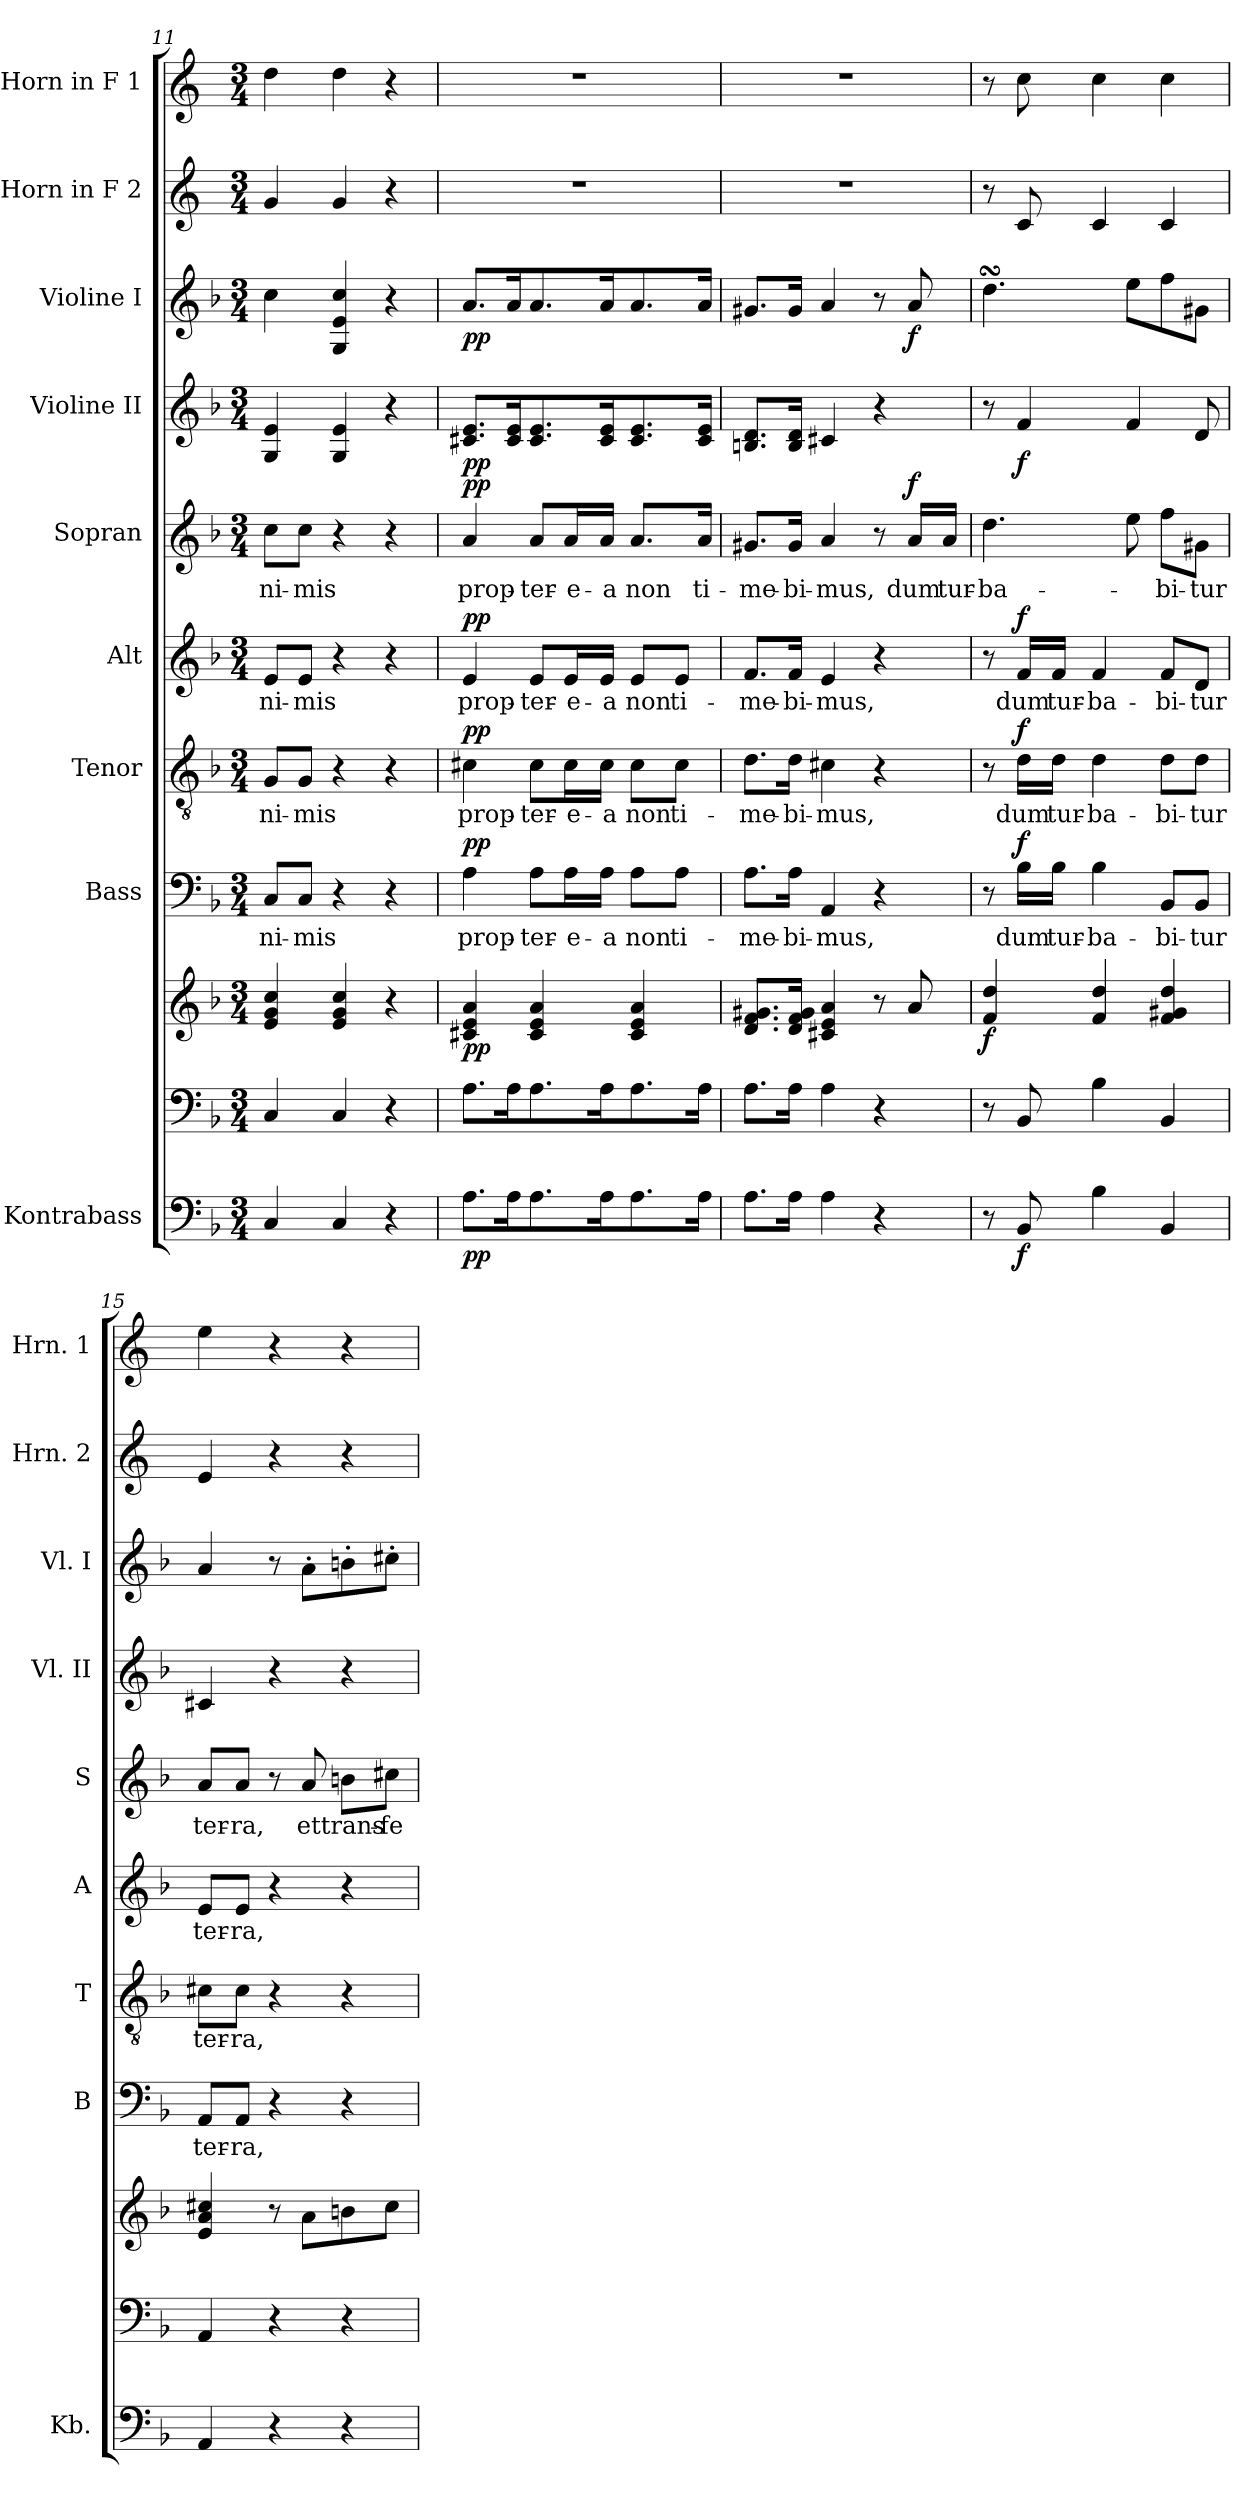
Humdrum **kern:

**kern	**dynam	**kern	**kern	**dynam	**kern	**text	**dynam	**kern	**text	**dynam	**kern	**text	**dynam	**kern	**text	**dynam	**kern	**dynam	**kern	**dynam	**kern	**kern
*part10	*part10	*part9	*part9	*part9	*part8	*part8	*part8	*part7	*part7	*part7	*part6	*part6	*part6	*part5	*part5	*part5	*part4	*part4	*part3	*part3	*part2	*part1
*staff11	*staff11	*staff10	*staff9	*staff9/10	*staff8	*staff8	*staff8	*staff7	*staff7	*staff7	*staff6	*staff6	*staff6	*staff5	*staff5	*staff5	*staff4	*staff4	*staff3	*staff3	*staff2	*staff1
*I"Kontrabass	*	*	*	*	*I"Bass	*	*	*I"Tenor	*	*	*I"Alt	*	*	*I"Sopran	*	*	*I"Violine II	*	*I"Violine I	*	*I"Horn in F 2	*I"Horn in F 1
*I'Kb.	*	*	*	*	*I'B	*	*	*I'T	*	*	*I'A	*	*	*I'S	*	*	*I'Vl. II	*	*I'Vl. I	*	*I'Hrn. 2	*I'Hrn. 1
!!LO:PB:g=z
*clefF4	*	*clefF4	*clefG2	*	*clefF4	*	*	*clefGv2	*	*	*clefG2	*	*	*clefG2	*	*	*clefG2	*	*clefG2	*	*clefG2	*clefG2
*ITrd7c12	*	*	*	*	*	*	*	*	*	*	*	*	*	*	*	*	*	*	*	*	*ITrd4c7	*ITrd4c7
*k[b-]	*	*k[b-]	*k[b-]	*	*k[b-]	*	*	*k[b-]	*	*	*k[b-]	*	*	*k[b-]	*	*	*k[b-]	*	*k[b-]	*	*k[b-]	*k[b-]
*F:	*	*F:	*F:	*	*F:	*	*	*F:	*	*	*F:	*	*	*F:	*	*	*F:	*	*F:	*	*F:	*F:
*M3/4	*	*M3/4	*M3/4	*	*M3/4	*	*	*M3/4	*	*	*M3/4	*	*	*M3/4	*	*	*M3/4	*	*M3/4	*	*M3/4	*M3/4
=11	=11	=11	=11	=11	=11	=11	=11	=11	=11	=11	=11	=11	=11	=11	=11	=11	=11	=11	=11	=11	=11	=11
!	!	!	!	!	!	!LO:LY:b	!	!	!LO:LY:b	!	!	!LO:LY:b	!	!	!LO:LY:b	!	!	!	!	!	!	!
4CC/	.	4C/	4e/ 4g/ 4cc/	.	8C/L	ni-	.	8G/L	ni-	.	8e/L	ni-	.	8cc\L	ni-	.	4G/ 4e/	.	4cc\	.	4c/	4g\
!	!	!	!	!	!	!LO:LY:b	!	!	!LO:LY:b	!	!	!LO:LY:b	!	!	!LO:LY:b	!	!	!	!	!	!	!
.	.	.	.	.	8C/J	-mis	.	8G/J	-mis	.	8e/J	-mis	.	8cc\J	-mis	.	.	.	.	.	.	.
4CC/	.	4C/	4e/ 4g/ 4cc/	.	4r	.	.	4r	.	.	4r	.	.	4r	.	.	4G/ 4e/	.	4G/ 4e/ 4cc/	.	4c/	4g\
4r	.	4r	4r	.	4r	.	.	4r	.	.	4r	.	.	4r	.	.	4r	.	4r	.	4r	4r
=12	=12	=12	=12	=12	=12	=12	=12	=12	=12	=12	=12	=12	=12	=12	=12	=12	=12	=12	=12	=12	=12	=12
!	!LO:DY:b	!	!	!LO:DY:b	!	!LO:LY:b	!LO:DY:a	!	!LO:LY:b	!LO:DY:a	!	!LO:LY:b	!LO:DY:a	!	!LO:LY:b	!LO:DY:a	!	!LO:DY:b	!	!LO:DY:b	!	!
8.AA\L	pp	8.A\L	4c#X/ 4e/ 4a/	pp	4A\	prop-	pp	4c#X\	prop-	pp	4e/	prop-	pp	4a/	prop-	pp	8.c#X/ 8.e/L	pp	8.a/L	pp	2.r	2.r
16AA\k	.	16A\k	.	.	.	.	.	.	.	.	.	.	.	.	.	.	16c#/ 16e/k	.	16a/k	.	.	.
!	!	!	!	!	!	!LO:LY:b	!	!	!LO:LY:b	!	!	!LO:LY:b	!	!	!LO:LY:b	!	!	!	!	!	!	!
8.AA\	.	8.A\	4c#/ 4e/ 4a/	.	8A\L	-ter-	.	8c#\L	-ter-	.	8e/L	-ter-	.	8a/L	-ter-	.	8.c#/ 8.e/	.	8.a/	.	.	.
!	!	!	!	!	!	!LO:LY:b	!	!	!LO:LY:b	!	!	!LO:LY:b	!	!	!LO:LY:b	!	!	!	!	!	!	!
.	.	.	.	.	16A\L	-e-	.	16c#\L	-e-	.	16e/L	-e-	.	16a/L	-e-	.	.	.	.	.	.	.
!	!	!	!	!	!	!LO:LY:b	!	!	!LO:LY:b	!	!	!LO:LY:b	!	!	!LO:LY:b	!	!	!	!	!	!	!
16AA\k	.	16A\k	.	.	16A\JJ	-a	.	16c#\JJ	-a	.	16e/JJ	-a	.	16a/JJ	-a	.	16c#/ 16e/k	.	16a/k	.	.	.
!	!	!	!	!	!	!LO:LY:b	!	!	!LO:LY:b	!	!	!LO:LY:b	!	!	!LO:LY:b	!	!	!	!	!	!	!
8.AA\	.	8.A\	4c#/ 4e/ 4a/	.	8A\L	non	.	8c#\L	non	.	8e/L	non	.	8.a/L	non	.	8.c#/ 8.e/	.	8.a/	.	.	.
!	!	!	!	!	!	!LO:LY:b	!	!	!LO:LY:b	!	!	!LO:LY:b	!	!	!	!	!	!	!	!	!	!
.	.	.	.	.	8A\J	ti-	.	8c#\J	ti-	.	8e/J	ti-	.	.	.	.	.	.	.	.	.	.
!	!	!	!	!	!	!	!	!	!	!	!	!	!	!	!LO:LY:b	!	!	!	!	!	!	!
16AA\Jk	.	16A\Jk	.	.	.	.	.	.	.	.	.	.	.	16a/Jk	ti-	.	16c#/ 16e/Jk	.	16a/Jk	.	.	.
=13	=13	=13	=13	=13	=13	=13	=13	=13	=13	=13	=13	=13	=13	=13	=13	=13	=13	=13	=13	=13	=13	=13
!	!	!	!	!	!	!LO:LY:b	!	!	!LO:LY:b	!	!	!LO:LY:b	!	!	!LO:LY:b	!	!	!	!	!	!	!
8.AA\L	.	8.A\L	8.d/ 8.f/ 8.g#X/L	.	8.A\L	-me-	.	8.d\L	-me-	.	8.f/L	-me-	.	8.g#X/L	-me-	.	8.Bn/ 8.d/L	.	8.g#X/L	.	2.r	2.r
!	!	!	!	!	!	!LO:LY:b	!	!	!LO:LY:b	!	!	!LO:LY:b	!	!	!LO:LY:b	!	!	!	!	!	!	!
16AA\Jk	.	16A\Jk	16d/ 16f/ 16g#/Jk	.	16A\Jk	-bi-	.	16d\Jk	-bi-	.	16f/Jk	-bi-	.	16g#/Jk	-bi-	.	16B/ 16d/Jk	.	16g#/Jk	.	.	.
!	!	!	!	!	!	!LO:LY:b	!	!	!LO:LY:b	!	!	!LO:LY:b	!	!	!LO:LY:b	!	!	!	!	!	!	!
4AA\	.	4A\	4c#X/ 4e/ 4a/	.	4AA/	-mus,	.	4c#X\	-mus,	.	4e/	-mus,	.	4a/	-mus,	.	4c#X/	.	4a/	.	.	.
4r	.	4r	8r	.	4r	.	.	4r	.	.	4r	.	.	8r	.	.	4r	.	8r	.	.	.
!	!	!	!	!	!	!	!	!	!	!	!	!	!	!	!LO:LY:b	!LO:DY:a	!	!	!	!LO:DY:b	!	!
.	.	.	8a/	.	.	.	.	.	.	.	.	.	.	16a/LL	dum	f	.	.	8a/	f	.	.
!	!	!	!	!	!	!	!	!	!	!	!	!	!	!	!LO:LY:b	!	!	!	!	!	!	!
.	.	.	.	.	.	.	.	.	.	.	.	.	.	16a/JJ	tur-	.	.	.	.	.	.	.
=14	=14	=14	=14	=14	=14	=14	=14	=14	=14	=14	=14	=14	=14	=14	=14	=14	=14	=14	=14	=14	=14	=14
!	!	!	!	!LO:DY:b	!	!	!	!	!	!	!	!	!	!	!LO:LY:b	!	!	!	!	!	!	!
8r	.	8r	4f/ 4dd/	f	8r	.	.	8r	.	.	8r	.	.	4.dd\	-ba-	.	8r	.	4.ddsSSS\	.	8r	8r
!	!LO:DY:b	!	!	!	!	!LO:LY:b	!LO:DY:a	!	!LO:LY:b	!LO:DY:a	!	!LO:LY:b	!LO:DY:a	!	!	!	!	!LO:DY:b	!	!	!	!
8BBB-/	f	8BB-/	.	.	16B-\LL	dum	f	16d\LL	dum	f	16f/LL	dum	f	.	.	.	4f/	f	.	.	8F/	8f\
!	!	!	!	!	!	!LO:LY:b	!	!	!LO:LY:b	!	!	!LO:LY:b	!	!	!	!	!	!	!	!	!	!
.	.	.	.	.	16B-\JJ	tur-	.	16d\JJ	tur-	.	16f/JJ	tur-	.	.	.	.	.	.	.	.	.	.
!	!	!	!	!	!	!LO:LY:b	!	!	!LO:LY:b	!	!	!LO:LY:b	!	!	!	!	!	!	!	!	!	!
4BB-\	.	4B-\	4f/ 4dd/	.	4B-\	-ba-	.	4d\	-ba-	.	4f/	-ba-	.	.	.	.	.	.	.	.	4F/	4f\
.	.	.	.	.	.	.	.	.	.	.	.	.	.	8ee\	.	.	4f/	.	8ee\L	.	.	.
!	!	!	!	!	!	!LO:LY:b	!	!	!LO:LY:b	!	!	!LO:LY:b	!	!	!LO:LY:b	!	!	!	!	!	!	!
4BBB-/	.	4BB-/	4f/ 4g#X/ 4dd/	.	8BB-/L	-bi-	.	8d\L	-bi-	.	8f/L	-bi-	.	8ff\L	-bi-	.	.	.	8ff\	.	4F/	4f\
!	!	!	!	!	!	!LO:LY:b	!	!	!LO:LY:b	!	!	!LO:LY:b	!	!	!LO:LY:b	!	!	!	!	!	!	!
.	.	.	.	.	8BB-/J	-tur	.	8d\J	-tur	.	8d/J	-tur	.	8g#X\J	-tur	.	8d/	.	8g#X\J	.	.	.
=15	=15	=15	=15	=15	=15	=15	=15	=15	=15	=15	=15	=15	=15	=15	=15	=15	=15	=15	=15	=15	=15	=15
!	!	!	!	!	!	!LO:LY:b	!	!	!LO:LY:b	!	!	!LO:LY:b	!	!	!LO:LY:b	!	!	!	!	!	!	!
4AAA/	.	4AA/	4e/ 4a/ 4cc#X/	.	8AA/L	ter-	.	8c#X\L	ter-	.	8e/L	ter-	.	8a/L	ter-	.	4c#X/	.	4a/	.	4A/	4a\
!	!	!	!	!	!	!LO:LY:b	!	!	!LO:LY:b	!	!	!LO:LY:b	!	!	!LO:LY:b	!	!	!	!	!	!	!
.	.	.	.	.	8AA/J	-ra,	.	8c#\J	-ra,	.	8e/J	-ra,	.	8a/J	-ra,	.	.	.	.	.	.	.
4r	.	4r	8r	.	4r	.	.	4r	.	.	4r	.	.	8r	.	.	4r	.	8r	.	4r	4r
!	!	!	!	!	!	!	!	!	!	!	!	!	!	!	!LO:LY:b	!	!	!	!	!	!	!
.	.	.	8a\L	.	.	.	.	.	.	.	.	.	.	8a/	et	.	.	.	8a'>\L	.	.	.
!	!	!	!	!	!	!	!	!	!	!	!	!	!	!	!LO:LY:b	!	!	!	!	!	!	!
4r	.	4r	8bn\	.	4r	.	.	4r	.	.	4r	.	.	8bn\L	trans-	.	4r	.	8bn'>\	.	4r	4r
!	!	!	!	!	!	!	!	!	!	!	!	!	!	!	!LO:LY:b	!	!	!	!	!	!	!
.	.	.	8cc#\J	.	.	.	.	.	.	.	.	.	.	8cc#X\J	-fe-	.	.	.	8cc#X'>\J	.	.	.
=	=	=	=	=	=	=	=	=	=	=	=	=	=	=	=	=	=	=	=	=	=	=
*-	*-	*-	*-	*-	*-	*-	*-	*-	*-	*-	*-	*-	*-	*-	*-	*-	*-	*-	*-	*-	*-	*-
